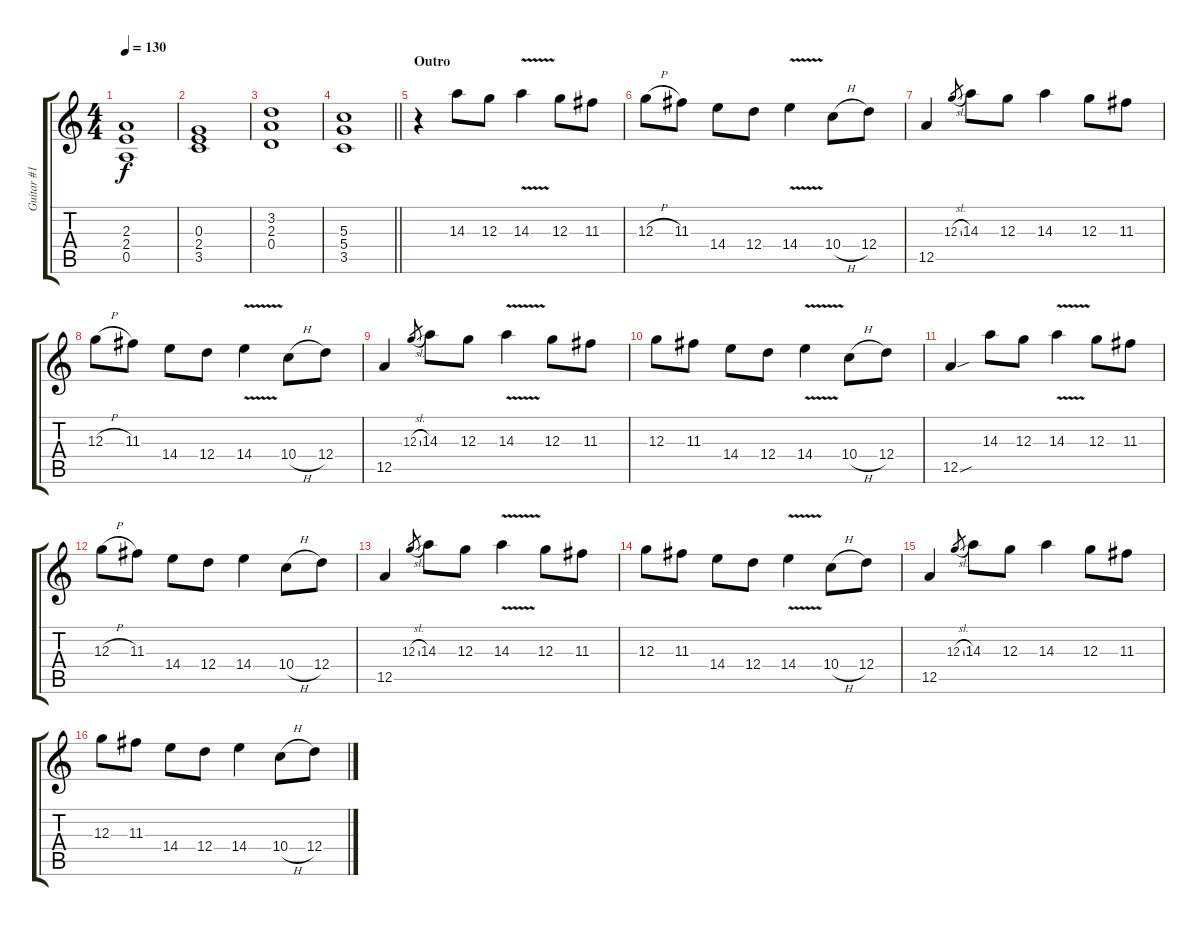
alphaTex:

\track ("Guitar #1 - Lead" "Guitar #1 ") {instrument distortionguitar}
\staff {score tabs}
\tuning (E4 B3 G3 D3 A2 E2) {hide}
\ts (4 4)
\tempo 130
\clef g2
\ks c
(2.3 2.4 0.5).1{dy f} |
(0.3 2.4 3.5).1 |
(3.2 2.3 0.4).1 |
\barLineRight lightlight
(5.3 5.4 3.5).1 |
\section ("" "Outro")
r.4 14.3.8 12.3.8 14.3{v}.4 12.3.8 11.3.8 |
12.3{h}.8 11.3.8 14.4.8 12.4.8 14.4{v}.4 10.4{h}.8 12.4.8 |
12.5.4 12.3{sl}.8{gr} 14.3.8 12.3.8 14.3.4 12.3.8 11.3.8 |
12.3{h}.8 11.3.8 14.4.8 12.4.8 14.4{v}.4 10.4{h}.8 12.4.8 |
12.5.4 12.3{sl}.8{gr} 14.3.8 12.3.8 14.3{v}.4 12.3.8 11.3.8 |
12.3.8 11.3.8 14.4.8 12.4.8 14.4{v}.4 10.4{h}.8 12.4.8 |
12.5{sou}.4 14.3.8 12.3.8 14.3{v}.4 12.3.8 11.3.8 |
12.3{h}.8 11.3.8 14.4.8 12.4.8 14.4.4 10.4{h}.8 12.4.8 |
12.5.4 12.3{sl}.8{gr} 14.3.8 12.3.8 14.3{v}.4 12.3.8 11.3.8 |
12.3.8 11.3.8 14.4.8 12.4.8 14.4{v}.4 10.4{h}.8 12.4.8 |
12.5.4 12.3{sl}.8{gr} 14.3.8 12.3.8 14.3.4 12.3.8 11.3.8 |
12.3.8 11.3.8 14.4.8 12.4.8 14.4.4 10.4{h}.8 12.4.8
